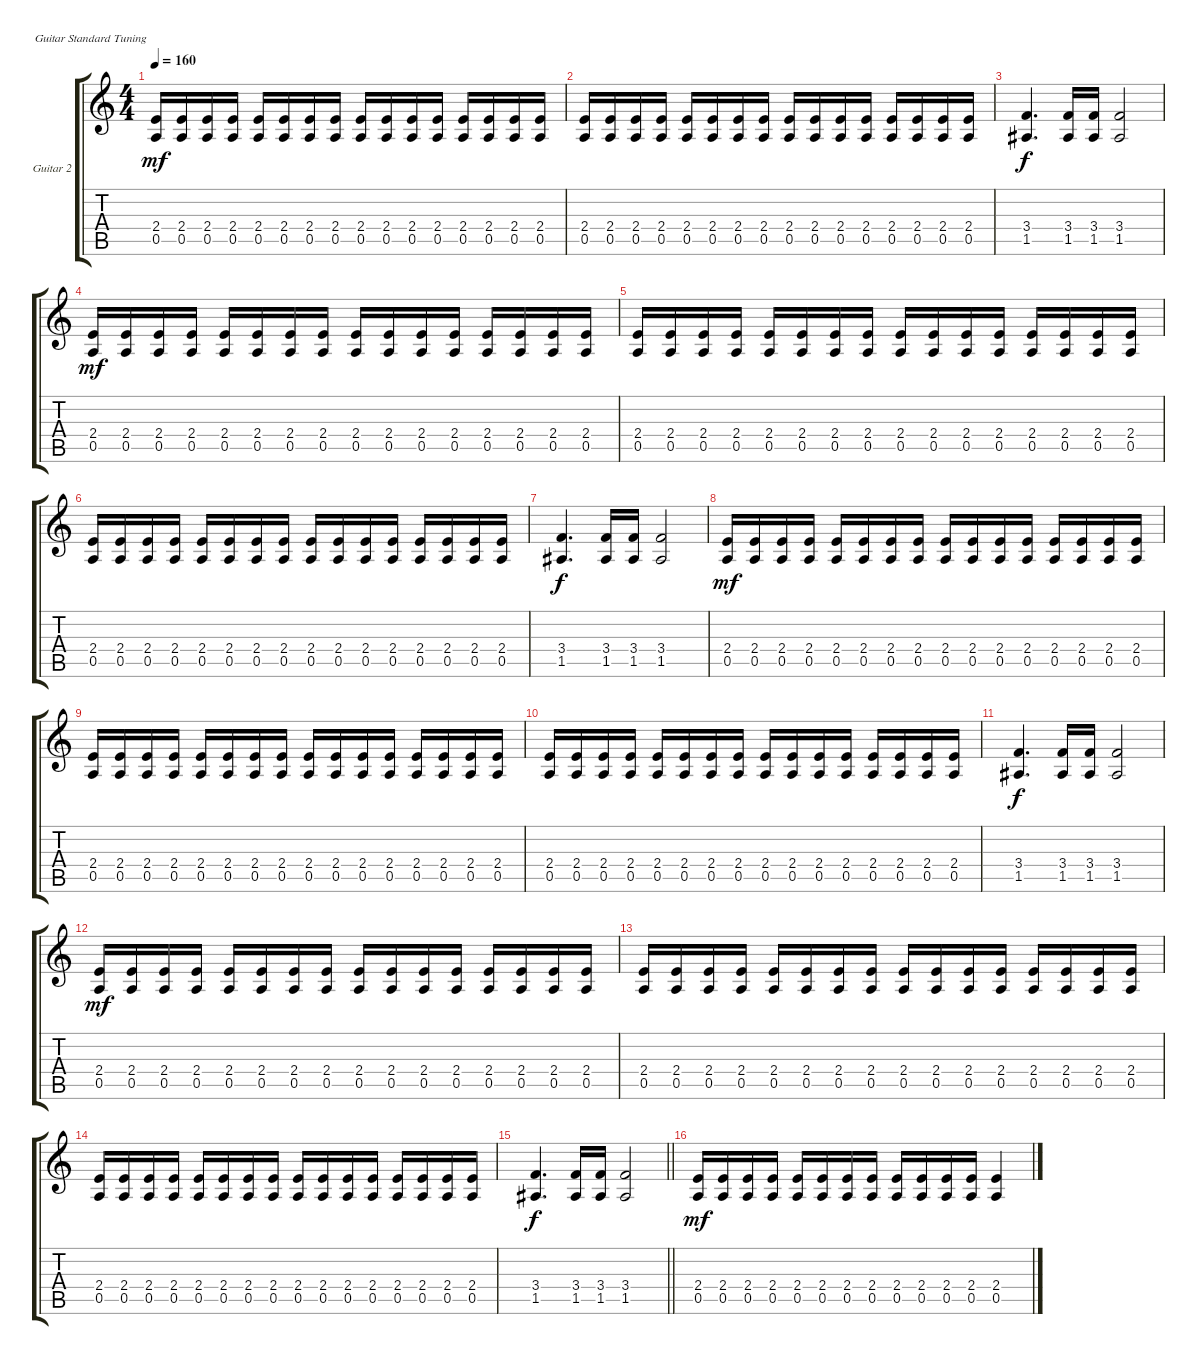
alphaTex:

\defaultSystemsLayout 4
\bracketExtendMode groupsimilarinstruments
\firstSystemTrackNameOrientation horizontal
\otherSystemsTrackNameOrientation horizontal
\track ("Guitar 2" "Guitar 2") {instrument distortionguitar}
\staff {score tabs}
\tuning (E4 B3 G3 D3 A2 E2)
\ts (4 4)
\tempo 160
\clef g2
\ks aminor
(2.4 0.5).16{dy mf} (2.4 0.5).16 (2.4 0.5).16 (2.4 0.5).16 (2.4 0.5).16 (2.4 0.5).16 (2.4 0.5).16 (2.4 0.5).16 (2.4 0.5).16 (2.4 0.5).16 (2.4 0.5).16 (2.4 0.5).16 (2.4 0.5).16 (2.4 0.5).16 (2.4 0.5).16 (2.4 0.5).16 |
(2.4 0.5).16 (2.4 0.5).16 (2.4 0.5).16 (2.4 0.5).16 (2.4 0.5).16 (2.4 0.5).16 (2.4 0.5).16 (2.4 0.5).16 (2.4 0.5).16 (2.4 0.5).16 (2.4 0.5).16 (2.4 0.5).16 (2.4 0.5).16 (2.4 0.5).16 (2.4 0.5).16 (2.4 0.5).16 |
(1.5 3.4).4{d dy f} (1.5 3.4).16 (1.5 3.4).16 (1.5 3.4).2 |
(2.4 0.5).16{dy mf} (2.4 0.5).16 (2.4 0.5).16 (2.4 0.5).16 (2.4 0.5).16 (2.4 0.5).16 (2.4 0.5).16 (2.4 0.5).16 (2.4 0.5).16 (2.4 0.5).16 (2.4 0.5).16 (2.4 0.5).16 (2.4 0.5).16 (2.4 0.5).16 (2.4 0.5).16 (2.4 0.5).16 |
(2.4 0.5).16 (2.4 0.5).16 (2.4 0.5).16 (2.4 0.5).16 (2.4 0.5).16 (2.4 0.5).16 (2.4 0.5).16 (2.4 0.5).16 (2.4 0.5).16 (2.4 0.5).16 (2.4 0.5).16 (2.4 0.5).16 (2.4 0.5).16 (2.4 0.5).16 (2.4 0.5).16 (2.4 0.5).16 |
(2.4 0.5).16 (2.4 0.5).16 (2.4 0.5).16 (2.4 0.5).16 (2.4 0.5).16 (2.4 0.5).16 (2.4 0.5).16 (2.4 0.5).16 (2.4 0.5).16 (2.4 0.5).16 (2.4 0.5).16 (2.4 0.5).16 (2.4 0.5).16 (2.4 0.5).16 (2.4 0.5).16 (2.4 0.5).16 |
(1.5 3.4).4{d dy f} (1.5 3.4).16 (1.5 3.4).16 (1.5 3.4).2 |
(2.4 0.5).16{dy mf} (2.4 0.5).16 (2.4 0.5).16 (2.4 0.5).16 (2.4 0.5).16 (2.4 0.5).16 (2.4 0.5).16 (2.4 0.5).16 (2.4 0.5).16 (2.4 0.5).16 (2.4 0.5).16 (2.4 0.5).16 (2.4 0.5).16 (2.4 0.5).16 (2.4 0.5).16 (2.4 0.5).16 |
(2.4 0.5).16 (2.4 0.5).16 (2.4 0.5).16 (2.4 0.5).16 (2.4 0.5).16 (2.4 0.5).16 (2.4 0.5).16 (2.4 0.5).16 (2.4 0.5).16 (2.4 0.5).16 (2.4 0.5).16 (2.4 0.5).16 (2.4 0.5).16 (2.4 0.5).16 (2.4 0.5).16 (2.4 0.5).16 |
(2.4 0.5).16 (2.4 0.5).16 (2.4 0.5).16 (2.4 0.5).16 (2.4 0.5).16 (2.4 0.5).16 (2.4 0.5).16 (2.4 0.5).16 (2.4 0.5).16 (2.4 0.5).16 (2.4 0.5).16 (2.4 0.5).16 (2.4 0.5).16 (2.4 0.5).16 (2.4 0.5).16 (2.4 0.5).16 |
(1.5 3.4).4{d dy f} (1.5 3.4).16 (1.5 3.4).16 (1.5 3.4).2 |
(2.4 0.5).16{dy mf} (2.4 0.5).16 (2.4 0.5).16 (2.4 0.5).16 (2.4 0.5).16 (2.4 0.5).16 (2.4 0.5).16 (2.4 0.5).16 (2.4 0.5).16 (2.4 0.5).16 (2.4 0.5).16 (2.4 0.5).16 (2.4 0.5).16 (2.4 0.5).16 (2.4 0.5).16 (2.4 0.5).16 |
(2.4 0.5).16 (2.4 0.5).16 (2.4 0.5).16 (2.4 0.5).16 (2.4 0.5).16 (2.4 0.5).16 (2.4 0.5).16 (2.4 0.5).16 (2.4 0.5).16 (2.4 0.5).16 (2.4 0.5).16 (2.4 0.5).16 (2.4 0.5).16 (2.4 0.5).16 (2.4 0.5).16 (2.4 0.5).16 |
(2.4 0.5).16 (2.4 0.5).16 (2.4 0.5).16 (2.4 0.5).16 (2.4 0.5).16 (2.4 0.5).16 (2.4 0.5).16 (2.4 0.5).16 (2.4 0.5).16 (2.4 0.5).16 (2.4 0.5).16 (2.4 0.5).16 (2.4 0.5).16 (2.4 0.5).16 (2.4 0.5).16 (2.4 0.5).16 |
\barLineRight lightlight
(1.5 3.4).4{d dy f} (1.5 3.4).16 (1.5 3.4).16 (1.5 3.4).2 |
(0.5 2.4).16{dy mf} (0.5 2.4).16 (0.5 2.4).16 (0.5 2.4).16 (0.5 2.4).16 (0.5 2.4).16 (0.5 2.4).16 (0.5 2.4).16 (0.5 2.4).16 (0.5 2.4).16 (0.5 2.4).16 (0.5 2.4).16 (0.5 2.4).4
